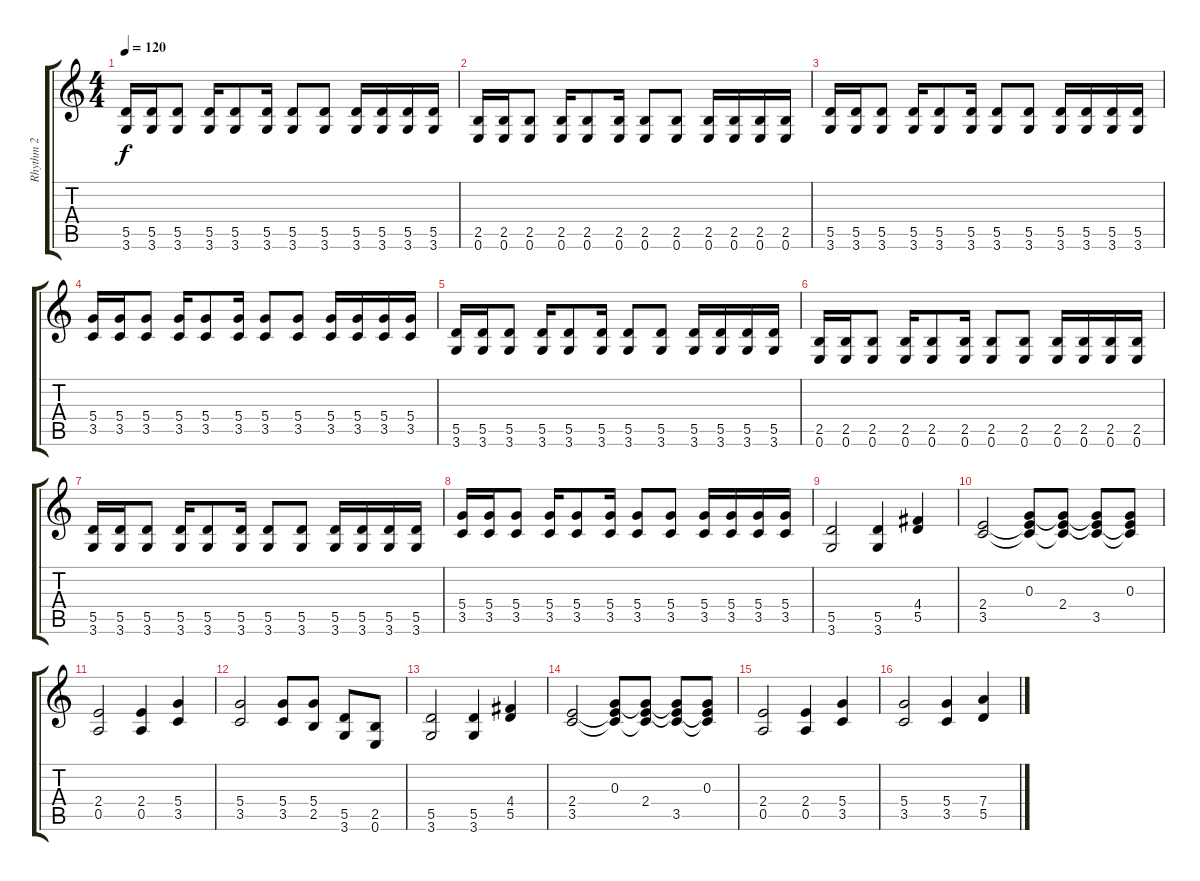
\track ("Rhythm 2" "Rhythm 2") {instrument distortionguitar}
\staff {score tabs}
\tuning (E4 B3 G3 D3 A2 E2) {hide}
\ts (4 4)
\tempo 120
\clef g2
\ks c
(5.5 3.6).16{dy f} (5.5 3.6).16 (5.5 3.6).8 (5.5 3.6).16 (5.5 3.6).8 (5.5 3.6).16 (5.5 3.6).8 (5.5 3.6).8 (5.5 3.6).16 (5.5 3.6).16 (5.5 3.6).16 (5.5 3.6).16 |
(2.5 0.6).16 (2.5 0.6).16 (2.5 0.6).8 (2.5 0.6).16 (2.5 0.6).8 (2.5 0.6).16 (2.5 0.6).8 (2.5 0.6).8 (2.5 0.6).16 (2.5 0.6).16 (2.5 0.6).16 (2.5 0.6).16 |
(5.5 3.6).16 (5.5 3.6).16 (5.5 3.6).8 (5.5 3.6).16 (5.5 3.6).8 (5.5 3.6).16 (5.5 3.6).8 (5.5 3.6).8 (5.5 3.6).16 (5.5 3.6).16 (5.5 3.6).16 (5.5 3.6).16 |
(5.4 3.5).16 (5.4 3.5).16 (5.4 3.5).8 (5.4 3.5).16 (5.4 3.5).8 (5.4 3.5).16 (5.4 3.5).8 (5.4 3.5).8 (5.4 3.5).16 (5.4 3.5).16 (5.4 3.5).16 (5.4 3.5).16 |
(5.5 3.6).16 (5.5 3.6).16 (5.5 3.6).8 (5.5 3.6).16 (5.5 3.6).8 (5.5 3.6).16 (5.5 3.6).8 (5.5 3.6).8 (5.5 3.6).16 (5.5 3.6).16 (5.5 3.6).16 (5.5 3.6).16 |
(2.5 0.6).16 (2.5 0.6).16 (2.5 0.6).8 (2.5 0.6).16 (2.5 0.6).8 (2.5 0.6).16 (2.5 0.6).8 (2.5 0.6).8 (2.5 0.6).16 (2.5 0.6).16 (2.5 0.6).16 (2.5 0.6).16 |
(5.5 3.6).16 (5.5 3.6).16 (5.5 3.6).8 (5.5 3.6).16 (5.5 3.6).8 (5.5 3.6).16 (5.5 3.6).8 (5.5 3.6).8 (5.5 3.6).16 (5.5 3.6).16 (5.5 3.6).16 (5.5 3.6).16 |
(5.4 3.5).16 (5.4 3.5).16 (5.4 3.5).8 (5.4 3.5).16 (5.4 3.5).8 (5.4 3.5).16 (5.4 3.5).8 (5.4 3.5).8 (5.4 3.5).16 (5.4 3.5).16 (5.4 3.5).16 (5.4 3.5).16 |
(5.5 3.6).2 (5.5 3.6).4 (4.4 5.5).4 |
(2.4 3.5).2 (0.3 2.4{t} 3.5{t}).8 (0.3{t} 2.4 3.5{t}).8 (0.3{t} 2.4{t} 3.5).8 (0.3 2.4{t} 3.5{t}).8 |
(2.4 0.5).2 (2.4 0.5).4 (5.4 3.5).4 |
(5.4 3.5).2 (5.4 3.5).8 (5.4 2.5).8 (5.5 3.6).8 (2.5 0.6).8 |
(5.5 3.6).2 (5.5 3.6).4 (4.4 5.5).4 |
(2.4 3.5).2 (0.3 2.4{t} 3.5{t}).8 (0.3{t} 2.4 3.5{t}).8 (0.3{t} 2.4{t} 3.5).8 (0.3 2.4{t} 3.5{t}).8 |
(2.4 0.5).2 (2.4 0.5).4 (5.4 3.5).4 |
(5.4 3.5).2 (5.4 3.5).4 (7.4 5.5).4
